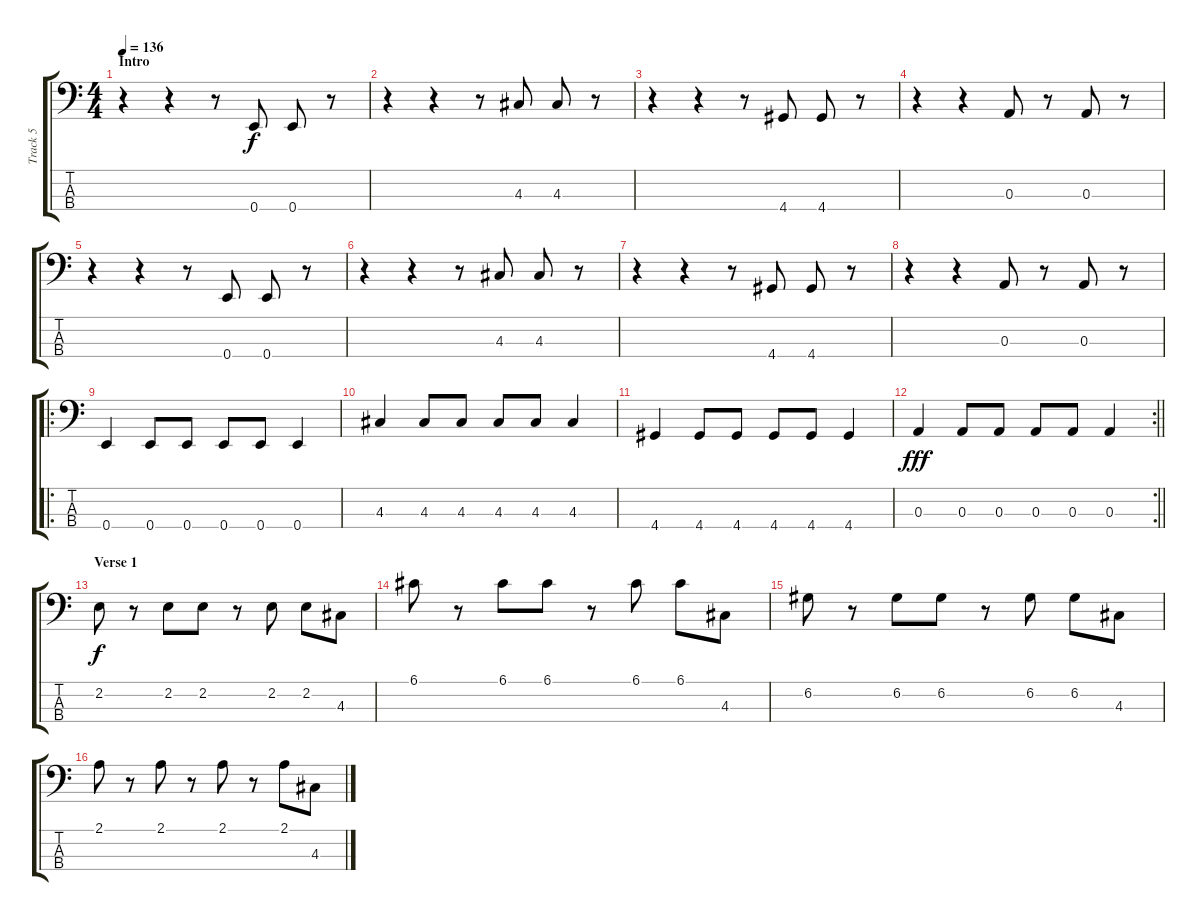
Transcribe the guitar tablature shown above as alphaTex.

\track ("Track 5" "Track 5") {instrument electricbassfinger}
\staff {score tabs}
\tuning (G2 D2 A1 E1) {hide}
\ts (4 4)
\section ("" "Intro")
\tempo 136
\clef f4
\ks c
r.4{dy f instrument electricbassfinger} r.4 r.8 0.4.8 0.4.8 r.8 |
r.4 r.4 r.8 4.3.8 4.3.8 r.8 |
r.4 r.4 r.8 4.4.8 4.4.8 r.8 |
r.4 r.4 0.3.8 r.8 0.3.8 r.8 |
r.4 r.4 r.8 0.4.8 0.4.8 r.8 |
r.4 r.4 r.8 4.3.8 4.3.8 r.8 |
r.4 r.4 r.8 4.4.8 4.4.8 r.8 |
r.4 r.4 0.3.8 r.8 0.3.8 r.8 |
\ro
0.4.4 0.4.8 0.4.8 0.4.8 0.4.8 0.4.4 |
4.3.4 4.3.8 4.3.8 4.3.8 4.3.8 4.3.4 |
4.4.4 4.4.8 4.4.8 4.4.8 4.4.8 4.4.4 |
\rc 2
\barLineRight lightlight
0.3.4{dy fff} 0.3.8 0.3.8 0.3.8 0.3.8 0.3.4 |
\section ("" "Verse 1")
2.2.8{dy f} r.8 2.2.8 2.2.8 r.8 2.2.8 2.2.8 4.3.8 |
6.1.8 r.8 6.1.8 6.1.8 r.8 6.1.8 6.1.8 4.3.8 |
6.2.8 r.8 6.2.8 6.2.8 r.8 6.2.8 6.2.8 4.3.8 |
2.1.8 r.8 2.1.8 r.8 2.1.8 r.8 2.1.8 4.3.8
